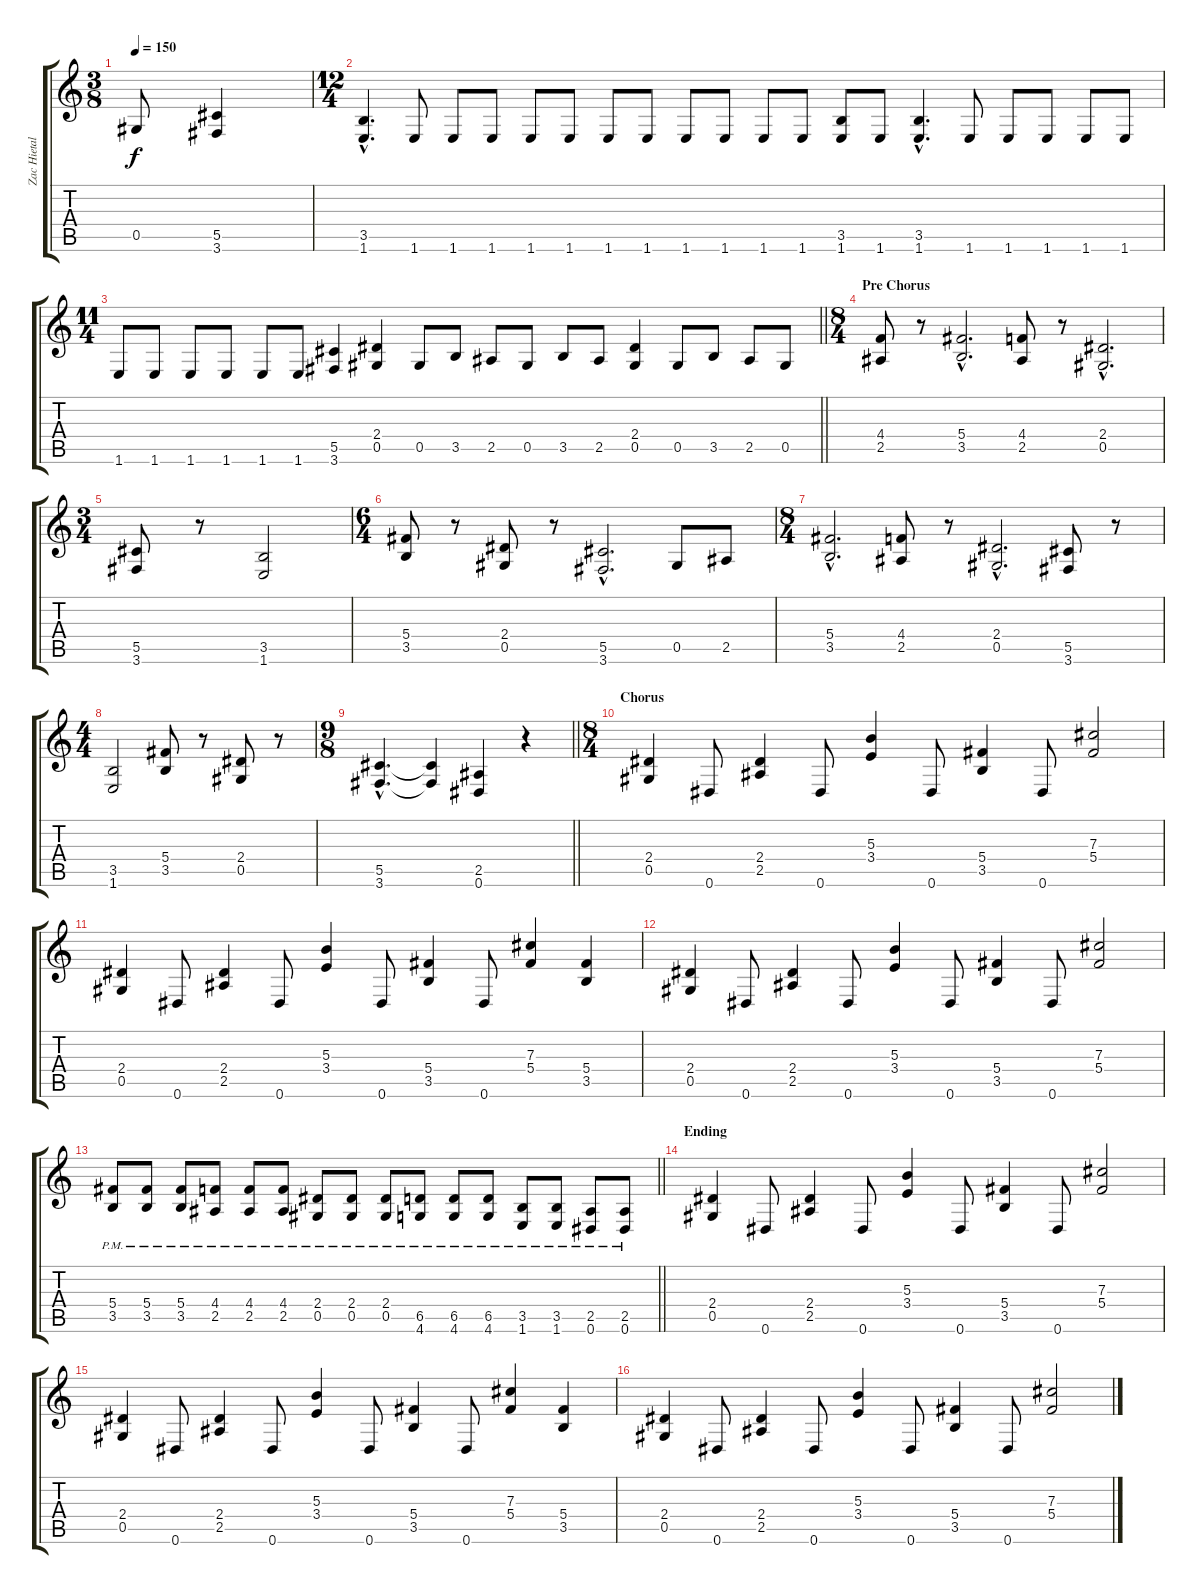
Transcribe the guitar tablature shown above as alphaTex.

\track ("Zac Hietala" "Zac Hietal") {instrument distortionguitar}
\staff {score tabs}
\tuning (Eb4 Bb3 Gb3 Db3 Ab2 Eb2) {hide}
\ts (3 8)
\tempo 150
\clef g2
\ks c
0.5.8{dy f} (5.5 3.6).4 |
\ts (12 4)
(3.5{hac} 1.6{hac}).4{d} 1.6.8 1.6.8 1.6.8 1.6.8 1.6.8 1.6.8 1.6.8 1.6.8 1.6.8 1.6.8 1.6.8 (3.5 1.6).8 1.6.8 (3.5{hac} 1.6{hac}).4{d} 1.6.8 1.6.8 1.6.8 1.6.8 1.6.8 |
\ts (11 4)
\barLineRight lightlight
1.6.8 1.6.8 1.6.8 1.6.8 1.6.8 1.6.8 (5.5 3.6).4 (2.4 0.5).4 0.5.8 3.5.8 2.5.8 0.5.8 3.5.8 2.5.8 (2.4 0.5).4 0.5.8 3.5.8 2.5.8 0.5.8 |
\ts (8 4)
\section ("" "Pre Chorus")
(4.4 2.5).8 r.8 (5.4{hac} 3.5{hac}).2{d} (4.4 2.5).8 r.8 (2.4{hac} 0.5{hac}).2{d} |
\ts (3 4)
(5.5 3.6).8 r.8 (3.5 1.6).2 |
\ts (6 4)
(5.4 3.5).8 r.8 (2.4 0.5).8 r.8 (5.5{hac} 3.6{hac}).2{d} 0.5.8 2.5.8 |
\ts (8 4)
(5.4{hac} 3.5{hac}).2{d} (4.4 2.5).8 r.8 (2.4{hac} 0.5{hac}).2{d} (5.5 3.6).8 r.8 |
\ts (4 4)
(3.5 1.6).2 (5.4 3.5).8 r.8 (2.4 0.5).8 r.8 |
\ts (9 8)
\barLineRight lightlight
(5.5{hac} 3.6{hac}).4{d} (5.5{t} 3.6{t}).4 (2.5 0.6).4 r.4 |
\ts (8 4)
\section ("" "Chorus")
(2.4 0.5).4 0.6.8 (2.4 2.5).4 0.6.8 (5.3 3.4).4 0.6.8 (5.4 3.5).4 0.6.8 (7.3 5.4).2 |
(2.4 0.5).4 0.6.8 (2.4 2.5).4 0.6.8 (5.3 3.4).4 0.6.8 (5.4 3.5).4 0.6.8 (7.3 5.4).4 (5.4 3.5).4 |
(2.4 0.5).4 0.6.8 (2.4 2.5).4 0.6.8 (5.3 3.4).4 0.6.8 (5.4 3.5).4 0.6.8 (7.3 5.4).2 |
\barLineRight lightlight
(5.4{pm} 3.5{pm}).8 (5.4{pm} 3.5{pm}).8 (5.4{pm} 3.5{pm}).8 (4.4{pm} 2.5{pm}).8 (4.4{pm} 2.5{pm}).8 (4.4{pm} 2.5{pm}).8 (2.4{pm} 0.5{pm}).8 (2.4{pm} 0.5{pm}).8 (2.4{pm} 0.5{pm}).8 (6.5{pm} 4.6{pm}).8 (6.5{pm} 4.6{pm}).8 (6.5{pm} 4.6{pm}).8 (3.5{pm} 1.6{pm}).8 (3.5{pm} 1.6{pm}).8 (2.5{pm} 0.6{pm}).8 (2.5{pm} 0.6{pm}).8 |
\section ("" "Ending")
(2.4 0.5).4 0.6.8 (2.4 2.5).4 0.6.8 (5.3 3.4).4 0.6.8 (5.4 3.5).4 0.6.8 (7.3 5.4).2 |
(2.4 0.5).4 0.6.8 (2.4 2.5).4 0.6.8 (5.3 3.4).4 0.6.8 (5.4 3.5).4 0.6.8 (7.3 5.4).4 (5.4 3.5).4 |
(2.4 0.5).4 0.6.8 (2.4 2.5).4 0.6.8 (5.3 3.4).4 0.6.8 (5.4 3.5).4 0.6.8 (7.3 5.4).2
